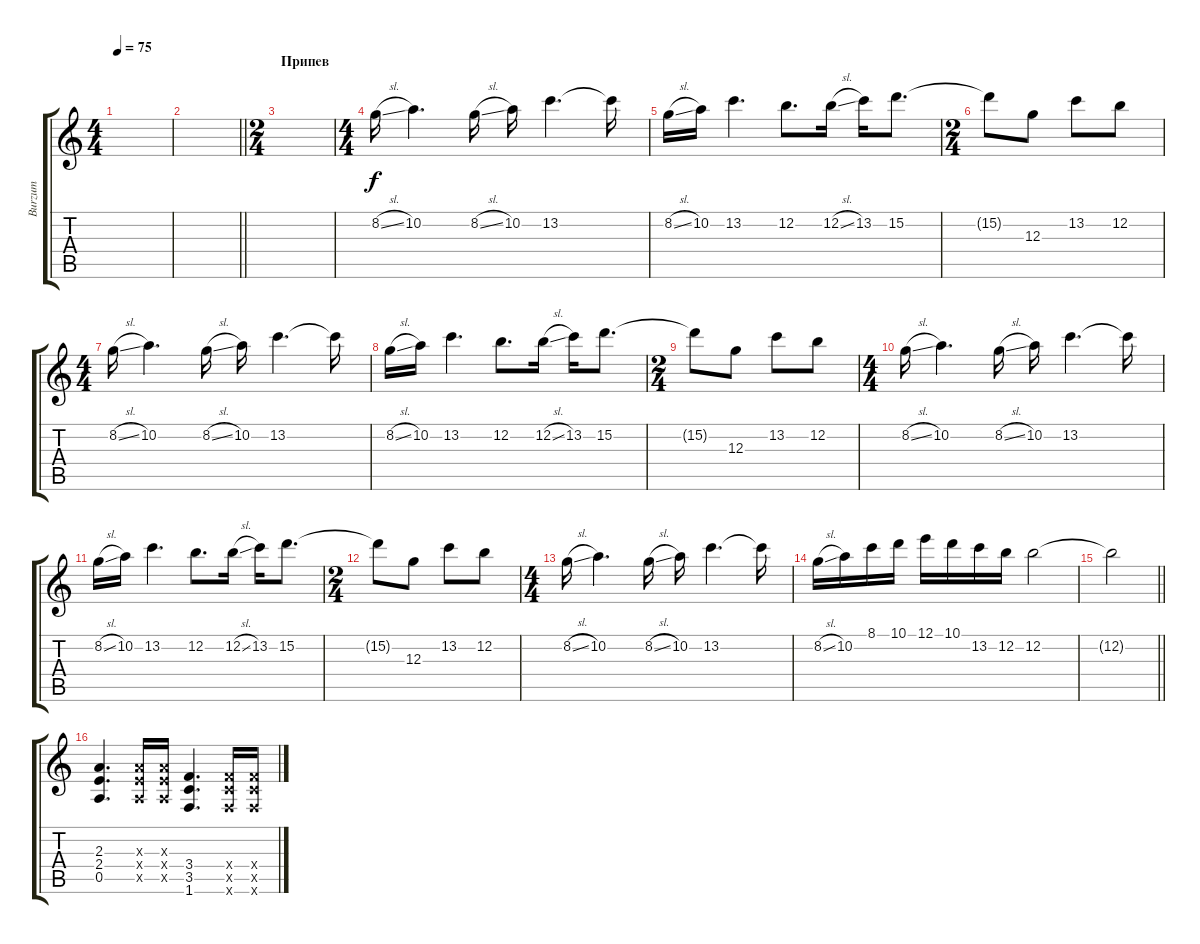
\track ("Burzum" "Burzum") {instrument distortionguitar}
\staff {score tabs}
\tuning (E4 B3 G3 D3 A2 E2) {hide}
\ts (4 4)
\tempo 75
\clef g2
\ks c
|
\barLineRight lightlight
|
\ts (2 4)
\section ("" "Припев")
|
\ts (4 4)
8.2{sl}.16 10.2.4{d} 8.2{sl}.16 10.2.16 13.2.4{d} 13.2{t}.16 |
8.2{sl}.16 10.2.16 13.2.4{d} 12.2.8{d} 12.2{sl}.16 13.2.16 15.2.8{d} |
\ts (2 4)
15.2{t}.8 12.3.8 13.2.8 12.2.8 |
\ts (4 4)
8.2{sl}.16 10.2.4{d} 8.2{sl}.16 10.2.16 13.2.4{d} 13.2{t}.16 |
8.2{sl}.16 10.2.16 13.2.4{d} 12.2.8{d} 12.2{sl}.16 13.2.16 15.2.8{d} |
\ts (2 4)
15.2{t}.8 12.3.8 13.2.8 12.2.8 |
\ts (4 4)
8.2{sl}.16 10.2.4{d} 8.2{sl}.16 10.2.16 13.2.4{d} 13.2{t}.16 |
8.2{sl}.16 10.2.16 13.2.4{d} 12.2.8{d} 12.2{sl}.16 13.2.16 15.2.8{d} |
\ts (2 4)
15.2{t}.8 12.3.8 13.2.8 12.2.8 |
\ts (4 4)
8.2{sl}.16 10.2.4{d} 8.2{sl}.16 10.2.16 13.2.4{d} 13.2{t}.16 |
8.2{sl}.16 10.2.16 8.1.16 10.1.16 12.1.16 10.1.16 13.2.16 12.2.16 12.2.2 |
\barLineRight lightlight
12.2{t}.2 |
(2.3 2.4 0.5).4{d} (2.3{x} 2.4{x} 0.5{x}).16 (2.3{x} 2.4{x} 0.5{x}).16 (3.4 3.5 1.6).4{d} (3.4{x} 3.5{x} 1.6{x}).16 (3.4{x} 3.5{x} 1.6{x}).16
